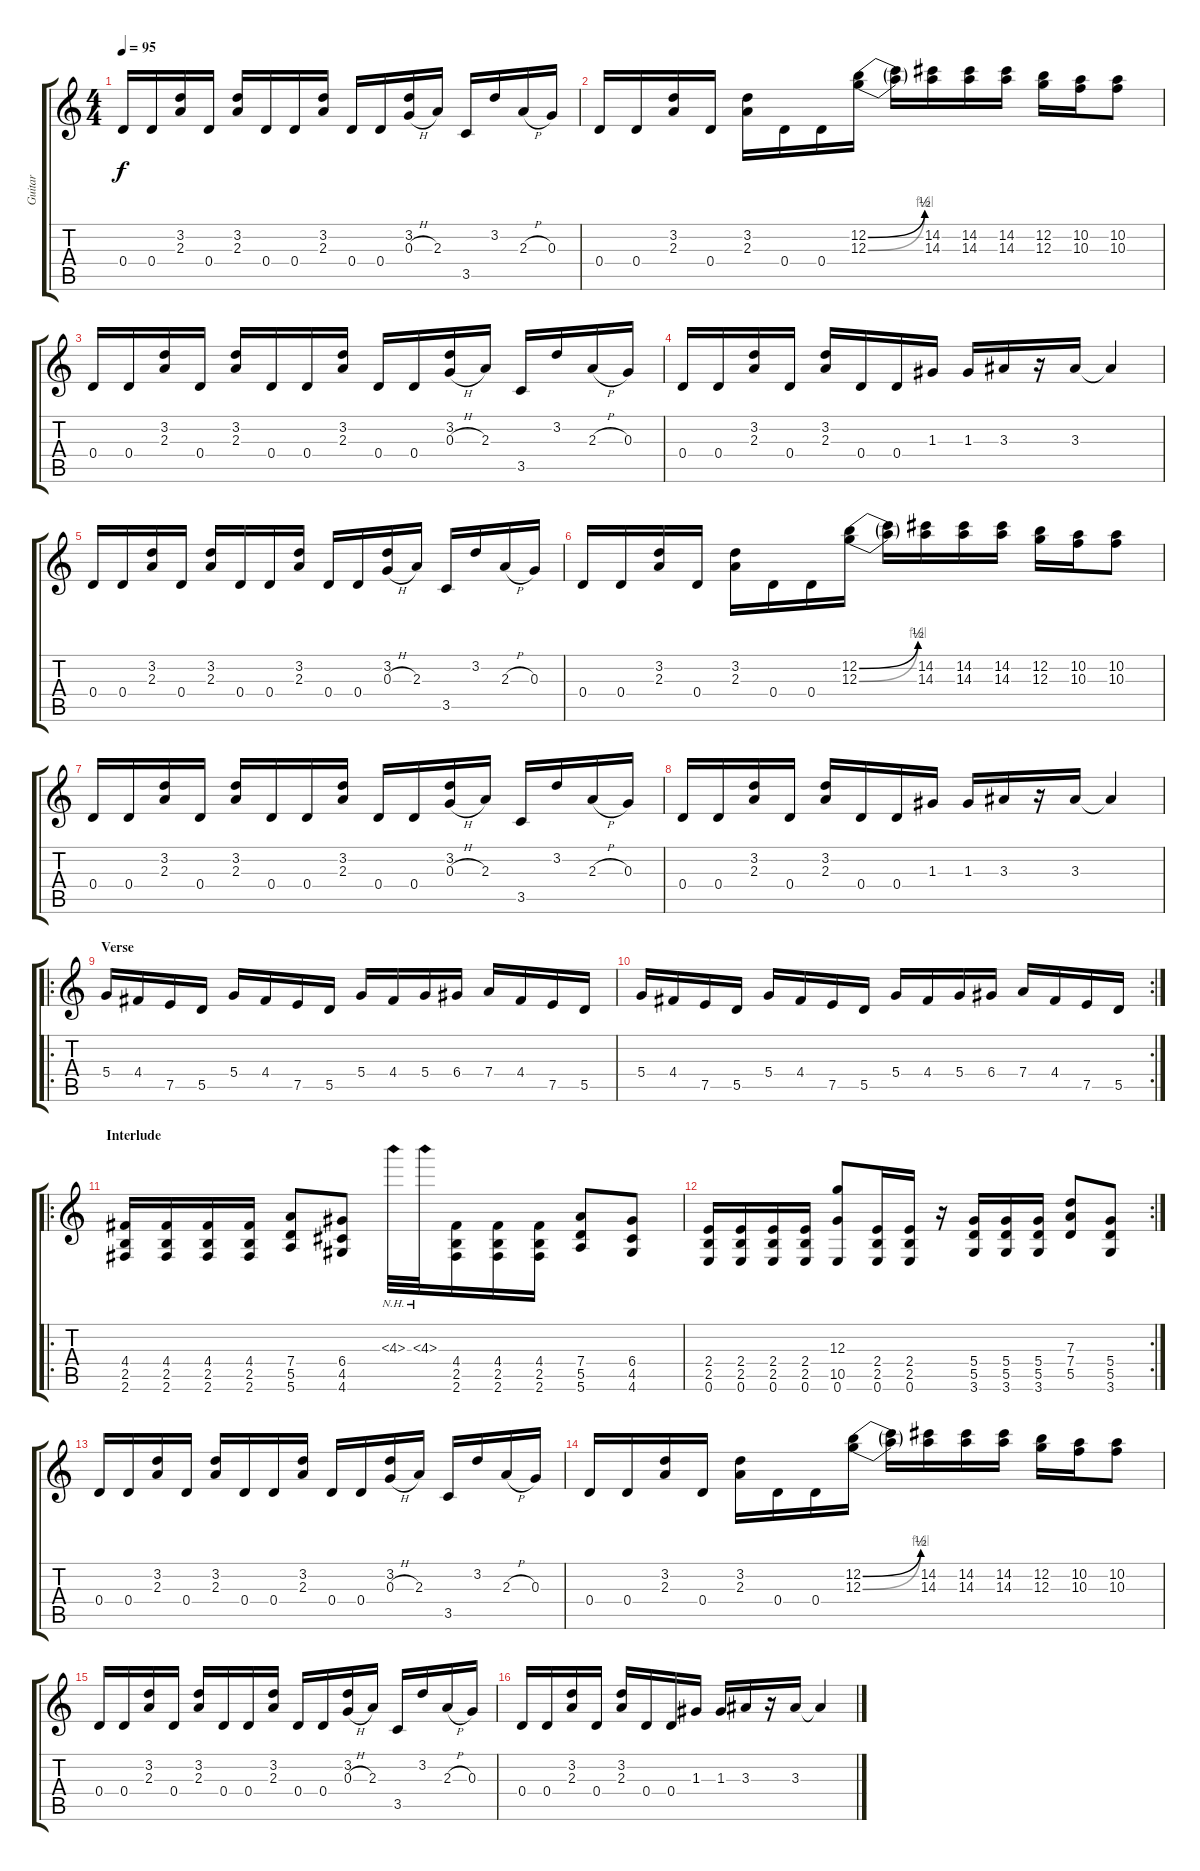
\track ("Guitar" "Guitar") {instrument overdrivenguitar}
\staff {score tabs}
\tuning (E4 B3 G3 D3 A2 E2) {hide}
\ts (4 4)
\tempo 95
\clef g2
\ks c
0.4.16{dy f instrument overdrivenguitar} 0.4.16 (3.2 2.3).16 0.4.16 (3.2 2.3).16 0.4.16 0.4.16 (3.2 2.3).16 0.4.16 0.4.16 (3.2 0.3{h}).16 2.3.16 3.5.16 3.2.16 2.3{h}.16 0.3.16 |
0.4.16 0.4.16 (3.2 2.3).16 0.4.16 (3.2 2.3).16 0.4.16 0.4.16 (12.2{be (bend 0 0 60 2)} 12.3{be (bend 0 0 60 4)}).16 (12.2{t} 12.3{t}).16 (14.2 14.3).16 (14.2 14.3).16 (14.2 14.3).16 (12.2 12.3).16 (10.2 10.3).16 (10.2 10.3).8 |
0.4.16 0.4.16 (3.2 2.3).16 0.4.16 (3.2 2.3).16 0.4.16 0.4.16 (3.2 2.3).16 0.4.16 0.4.16 (3.2 0.3{h}).16 2.3.16 3.5.16 3.2.16 2.3{h}.16 0.3.16 |
0.4.16 0.4.16 (3.2 2.3).16 0.4.16 (3.2 2.3).16 0.4.16 0.4.16 1.3.16 1.3.16 3.3.16 r.16 3.3.16 3.3{t}.4 |
0.4.16 0.4.16 (3.2 2.3).16 0.4.16 (3.2 2.3).16 0.4.16 0.4.16 (3.2 2.3).16 0.4.16 0.4.16 (3.2 0.3{h}).16 2.3.16 3.5.16 3.2.16 2.3{h}.16 0.3.16 |
0.4.16 0.4.16 (3.2 2.3).16 0.4.16 (3.2 2.3).16 0.4.16 0.4.16 (12.2{be (bend 0 0 60 2)} 12.3{be (bend 0 0 60 4)}).16 (12.2{t} 12.3{t}).16 (14.2 14.3).16 (14.2 14.3).16 (14.2 14.3).16 (12.2 12.3).16 (10.2 10.3).16 (10.2 10.3).8 |
0.4.16 0.4.16 (3.2 2.3).16 0.4.16 (3.2 2.3).16 0.4.16 0.4.16 (3.2 2.3).16 0.4.16 0.4.16 (3.2 0.3{h}).16 2.3.16 3.5.16 3.2.16 2.3{h}.16 0.3.16 |
0.4.16 0.4.16 (3.2 2.3).16 0.4.16 (3.2 2.3).16 0.4.16 0.4.16 1.3.16 1.3.16 3.3.16 r.16 3.3.16 3.3{t}.4 |
\ro
\section ("" "Verse")
5.4.16 4.4.16 7.5.16 5.5.16 5.4.16 4.4.16 7.5.16 5.5.16 5.4.16 4.4.16 5.4.16 6.4.16 7.4.16 4.4.16 7.5.16 5.5.16 |
\rc 2
5.4.16 4.4.16 7.5.16 5.5.16 5.4.16 4.4.16 7.5.16 5.5.16 5.4.16 4.4.16 5.4.16 6.4.16 7.4.16 4.4.16 7.5.16 5.5.16 |
\ro
\section ("" "Interlude")
(4.4 2.5 2.6).16 (4.4 2.5 2.6).16 (4.4 2.5 2.6).16 (4.4 2.5 2.6).16 (7.4 5.5 5.6).8 (6.4 4.5 4.6).8 4.3{nh}.32 4.3{nh}.32 (4.4 2.5 2.6).16 (4.4 2.5 2.6).16 (4.4 2.5 2.6).16 (7.4 5.5 5.6).8 (6.4 4.5 4.6).8 |
\rc 2
(2.4 2.5 0.6).16 (2.4 2.5 0.6).16 (2.4 2.5 0.6).16 (2.4 2.5 0.6).16 (12.3 10.5 0.6).8 (2.4 2.5 0.6).16 (2.4 2.5 0.6).16 r.16 (5.4 5.5 3.6).16 (5.4 5.5 3.6).16 (5.4 5.5 3.6).16 (7.3 7.4 5.5).8 (5.4 5.5 3.6).8 |
0.4.16 0.4.16 (3.2 2.3).16 0.4.16 (3.2 2.3).16 0.4.16 0.4.16 (3.2 2.3).16 0.4.16 0.4.16 (3.2 0.3{h}).16 2.3.16 3.5.16 3.2.16 2.3{h}.16 0.3.16 |
0.4.16 0.4.16 (3.2 2.3).16 0.4.16 (3.2 2.3).16 0.4.16 0.4.16 (12.2{be (bend 0 0 60 2)} 12.3{be (bend 0 0 60 4)}).16 (12.2{t} 12.3{t}).16 (14.2 14.3).16 (14.2 14.3).16 (14.2 14.3).16 (12.2 12.3).16 (10.2 10.3).16 (10.2 10.3).8 |
0.4.16 0.4.16 (3.2 2.3).16 0.4.16 (3.2 2.3).16 0.4.16 0.4.16 (3.2 2.3).16 0.4.16 0.4.16 (3.2 0.3{h}).16 2.3.16 3.5.16 3.2.16 2.3{h}.16 0.3.16 |
0.4.16 0.4.16 (3.2 2.3).16 0.4.16 (3.2 2.3).16 0.4.16 0.4.16 1.3.16 1.3.16 3.3.16 r.16 3.3.16 3.3{t}.4
